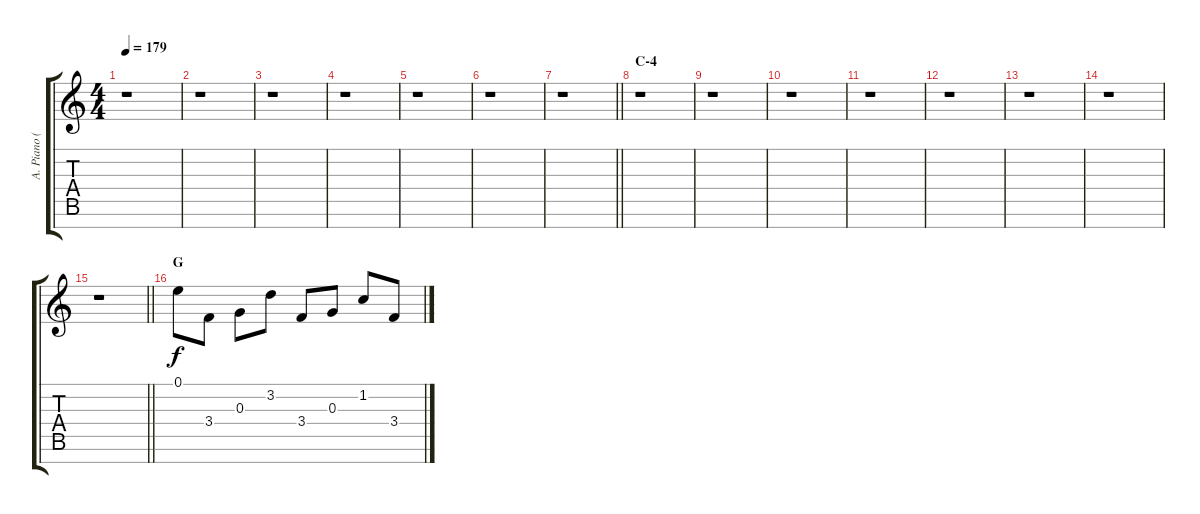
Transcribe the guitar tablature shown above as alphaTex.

\track ("A. Piano (Right Hand)" "A. Piano (") {instrument acousticgrandpiano}
\staff {score tabs}
\tuning (E5 B4 G4 D4 A3 E3 B2) {hide}
\ts (4 4)
\tempo 179
\clef g2
\ks c
r.1{dy f} |
r.1 |
r.1 |
r.1 |
r.1 |
r.1 |
\barLineRight lightlight
r.1 |
\section ("" "C-4")
r.1 |
r.1 |
r.1 |
r.1 |
r.1 |
r.1 |
r.1 |
\barLineRight lightlight
r.1 |
\section ("" "G")
0.1.8 3.4.8 0.3.8 3.2.8 3.4.8 0.3.8 1.2.8 3.4.8
